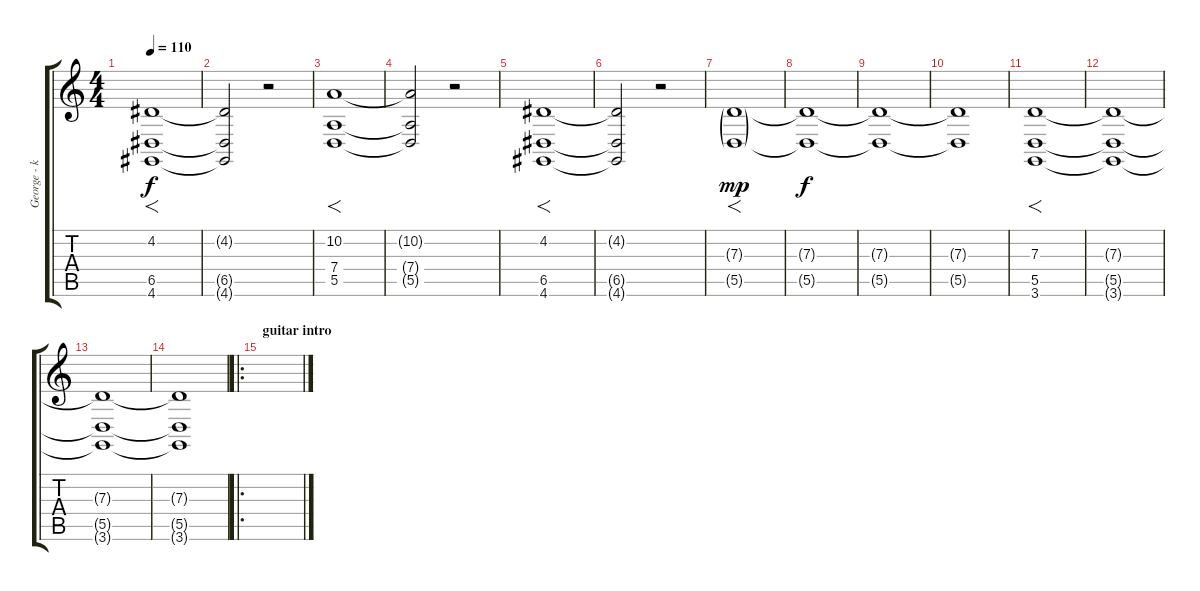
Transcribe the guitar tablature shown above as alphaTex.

\track ("George - kbrd" "George - k") {instrument pad4choir}
\staff {score tabs}
\tuning (E4 B3 G3 D3 A2 E2) {hide}
\ts (4 4)
\tempo 110
\clef g2
\ks c
(4.2 6.5 4.6).1{f dy f} |
(4.2{t} 6.5{t} 4.6{t}).2 r.2 |
(10.2 7.4 5.5).1{f} |
(10.2{t} 7.4{t} 5.5{t}).2 r.2 |
(4.2 6.5 4.6).1{f} |
(4.2{t} 6.5{t} 4.6{t}).2 r.2 |
(7.3{g} 5.5{g}).1{f dy mp} |
(7.3{t} 5.5{t}).1{dy f} |
(7.3{t} 5.5{t}).1 |
(7.3{t} 5.5{t}).1 |
(7.3 5.5 3.6).1{f} |
(7.3{t} 5.5{t} 3.6{t}).1 |
(7.3{t} 5.5{t} 3.6{t}).1 |
(7.3{t} 5.5{t} 3.6{t}).1 |
\ro
\section ("" "guitar intro")
